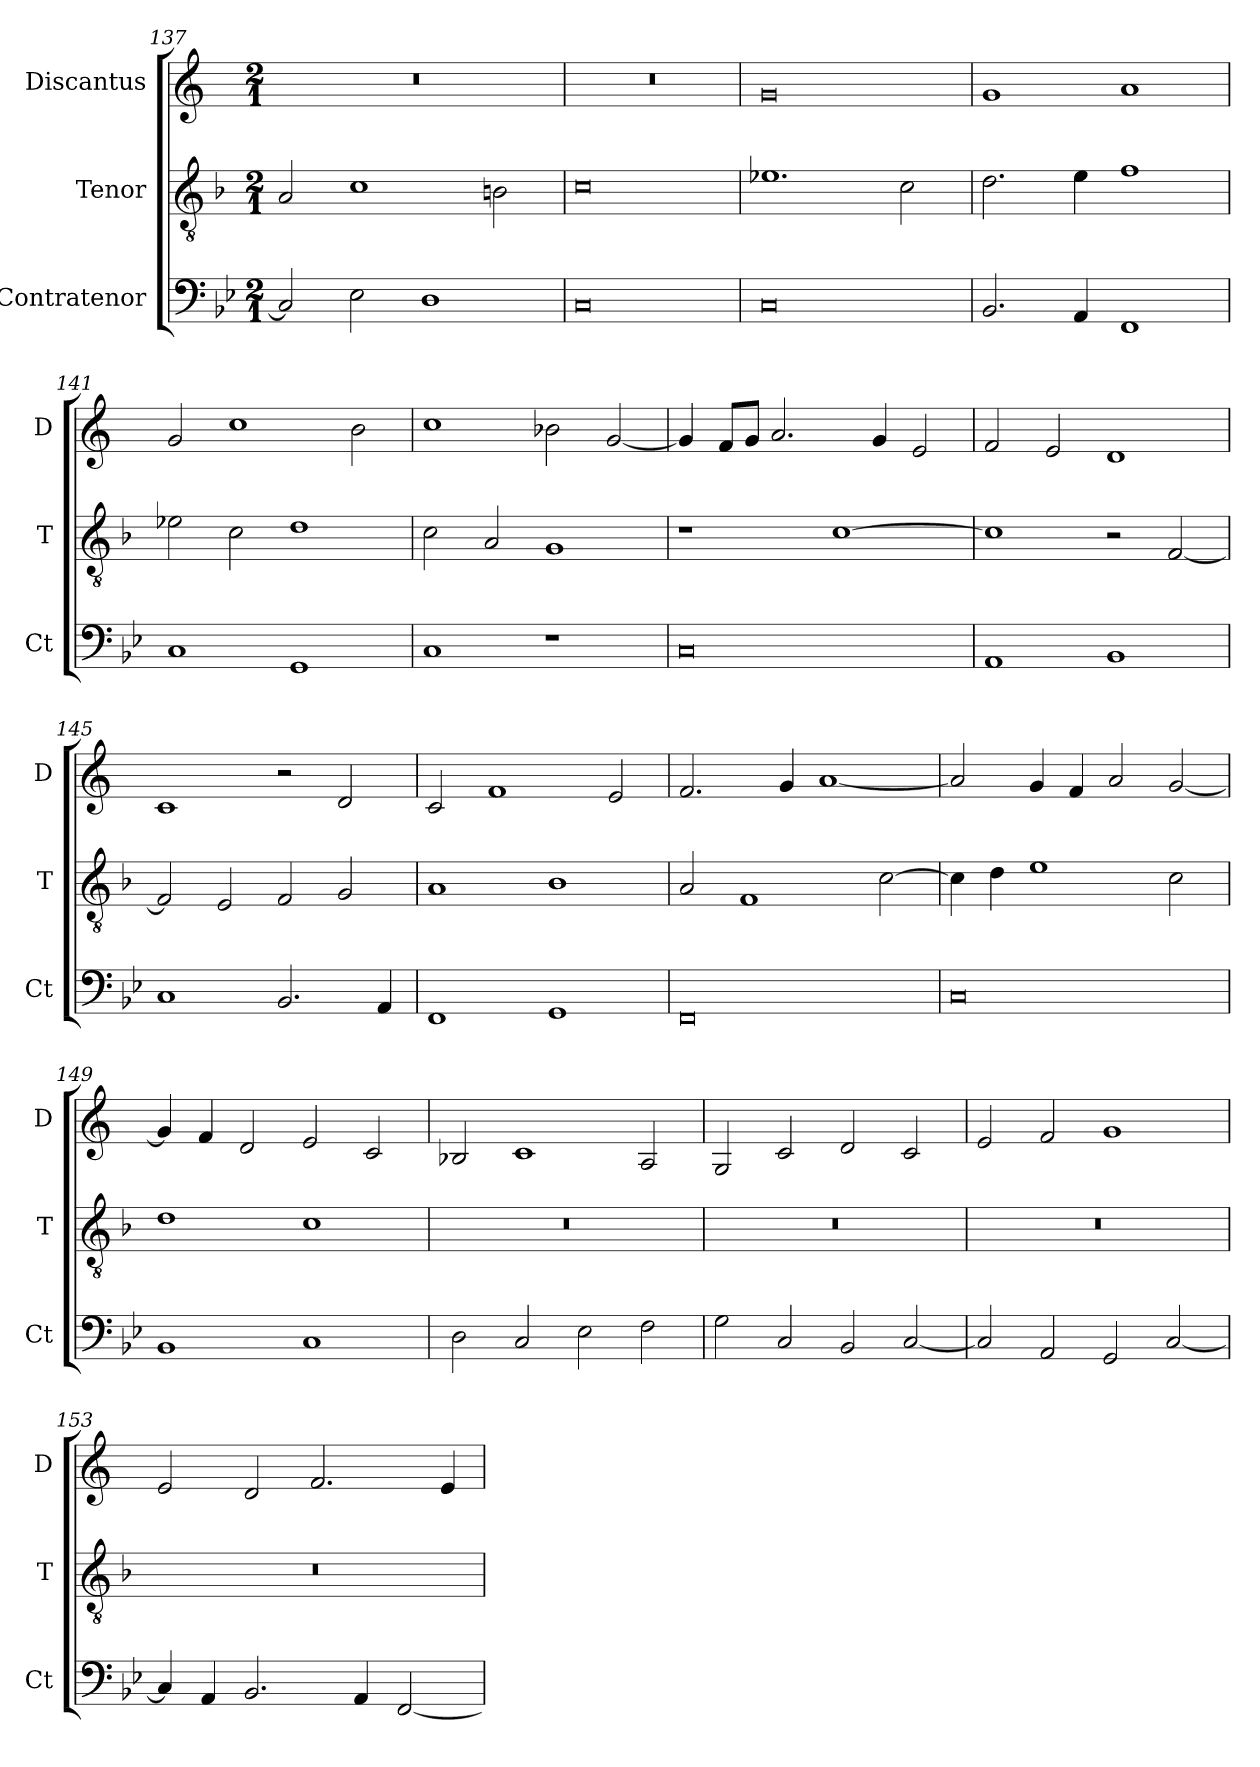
**kern	**kern	**kern
*part3	*part2	*part1
*staff3	*staff2	*staff1
*I"Contratenor	*I"Tenor	*I"Discantus
*I'Ct	*I'T	*I'D
*clefF4	*clefGv2	*clefG2
*k[b-e-]	*k[b-]	*k[]
*M2/1	*M2/1	*M2/1
=137	=137	=137
2C/]	2A/	0r
2E-\	1c	.
1D	.	.
.	2Bn\	.
=138	=138	=138
0C	0c	0r
=139	=139	=139
0C	1.e-X	0g
.	2c\	.
=140	=140	=140
2.BB-/	2.d\	1g
4AA/	4e\	.
1FF	1f	1a
=141	=141	=141
1C	2e-X\	2g/
.	2c\	1cc
1GG	1d	.
.	.	2b\
=142	=142	=142
1C	2c\	1cc
.	2A/	.
1r	1G	2b-X\
.	.	[2g/
=143	=143	=143
0C	1r	4g/]
.	.	8f/L
.	.	8g/J
.	.	2.a/
.	[1c	.
.	.	4g/
.	.	2e/
=144	=144	=144
1AA	1c]	2f/
.	.	2e/
1BB-	2r	1d
.	[2F/	.
=145	=145	=145
1C	2F/]	1c
.	2E/	.
2.BB-/	2F/	2r
.	2G/	2d/
4AA/	.	.
=146	=146	=146
1FF	1A	2c/
.	.	1f
1GG	1B-	.
.	.	2e/
=147	=147	=147
0FF	2A/	2.f/
.	1F	.
.	.	4g/
.	.	[1a
.	[2c\	.
=148	=148	=148
0C	4c\]	2a/]
.	4d\	.
.	1e	4g/
.	.	4f/
.	.	2a/
.	2c\	[2g/
=149	=149	=149
1BB-	1d	4g/]
.	.	4f/
.	.	2d/
1C	1c	2e/
.	.	2c/
=150	=150	=150
2D\	0r	2B-X/
2C/	.	1c
2E-\	.	.
2F\	.	2A/
=151	=151	=151
2G\	0r	2G/
2C/	.	2c/
2BB-/	.	2d/
[2C/	.	2c/
=152	=152	=152
2C/]	0r	2e/
2AA/	.	2f/
2GG/	.	1g
[2C/	.	.
=153	=153	=153
4C/]	0r	2e/
4AA/	.	.
2.BB-/	.	2d/
.	.	2.f/
4AA/	.	.
[2FF/	.	.
.	.	4e/
=	=	=
*-	*-	*-
